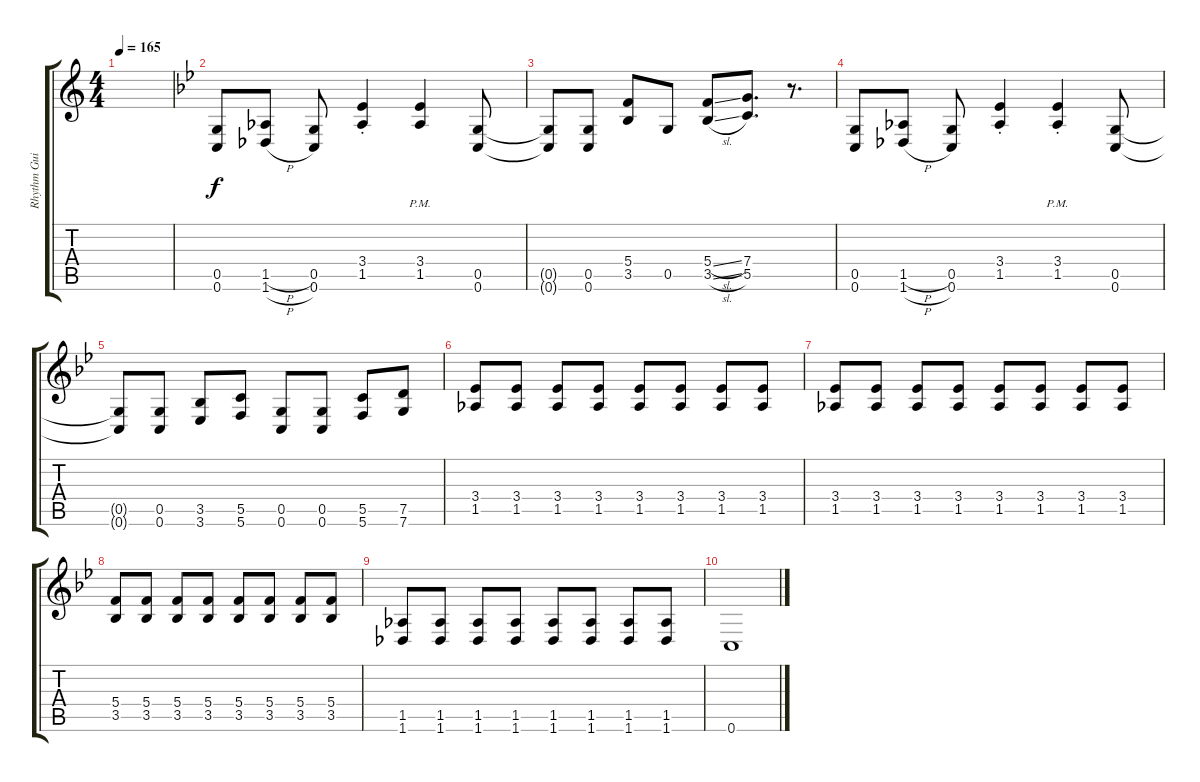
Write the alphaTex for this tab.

\track ("Rhythm Guitar" "Rhythm Gui") {instrument distortionguitar}
\staff {score tabs}
\tuning (D4 A3 F3 C3 G2 C2) {hide}
\ts (4 4)
\tempo 165
\clef g2
\ks c
|
\ks bb
(0.5 0.6).8 (1.5{h} 1.6{h}).8 (0.5 0.6).8 (3.4{st} 1.5{st}).4 (3.4{pm} 1.5{pm}).4 (0.5 0.6).8 |
(0.5{t} 0.6{t}).8 (0.5 0.6).8 (5.4 3.5).8 0.5.8 (5.4{sl} 3.5{sl}).8 (7.4 5.5).8{d} r.8{d} |
(0.5 0.6).8 (1.5{h} 1.6{h}).8 (0.5 0.6).8 (3.4{st} 1.5{st}).4 (3.4{pm st} 1.5{pm st}).4 (0.5 0.6).8 |
(0.5{t} 0.6{t}).8 (0.5 0.6).8 (3.5 3.6).8 (5.5 5.6).8 (0.5 0.6).8 (0.5 0.6).8 (5.5 5.6).8 (7.5 7.6).8 |
(3.4 1.5).8 (3.4 1.5).8 (3.4 1.5).8 (3.4 1.5).8 (3.4 1.5).8 (3.4 1.5).8 (3.4 1.5).8 (3.4 1.5).8 |
(3.4 1.5).8 (3.4 1.5).8 (3.4 1.5).8 (3.4 1.5).8 (3.4 1.5).8 (3.4 1.5).8 (3.4 1.5).8 (3.4 1.5).8 |
(5.4 3.5).8 (5.4 3.5).8 (5.4 3.5).8 (5.4 3.5).8 (5.4 3.5).8 (5.4 3.5).8 (5.4 3.5).8 (5.4 3.5).8 |
(1.5 1.6).8 (1.5 1.6).8 (1.5 1.6).8 (1.5 1.6).8 (1.5 1.6).8 (1.5 1.6).8 (1.5 1.6).8 (1.5 1.6).8 |
0.6.1
